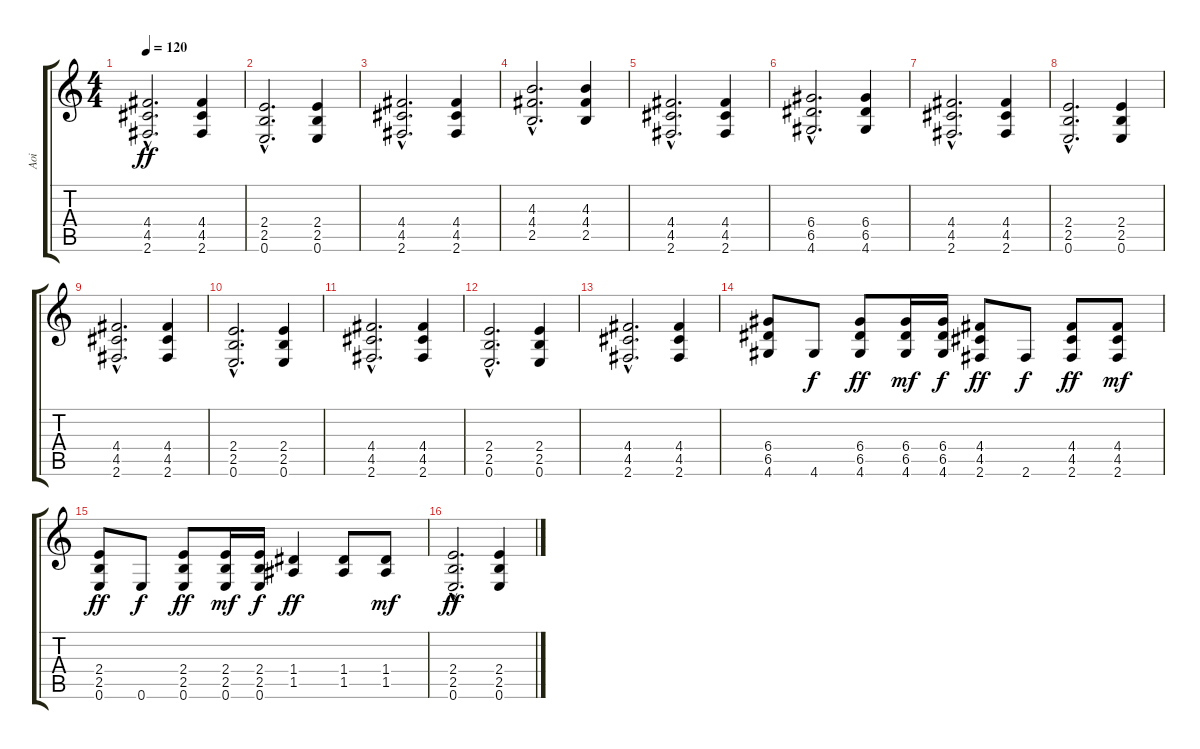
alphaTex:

\track ("Aoi" "Aoi") {instrument electricguitarclean}
\staff {score tabs}
\tuning (E4 B3 G3 D3 A2 E2) {hide}
\ts (4 4)
\tempo 120
\clef g2
\ks c
(4.4{hac} 4.5{hac} 2.6{hac}).2{d dy ff} (4.4 4.5 2.6).4 |
(2.4{hac} 2.5{hac} 0.6{hac}).2{d} (2.4 2.5 0.6).4 |
(4.4{hac} 4.5{hac} 2.6{hac}).2{d} (4.4 4.5 2.6).4 |
(4.3{hac} 4.4{hac} 2.5{hac}).2{d} (4.3 4.4 2.5).4 |
(4.4{hac} 4.5{hac} 2.6{hac}).2{d} (4.4 4.5 2.6).4 |
(6.4{hac} 6.5{hac} 4.6{hac}).2{d} (6.4 6.5 4.6).4 |
(4.4{hac} 4.5{hac} 2.6{hac}).2{d} (4.4 4.5 2.6).4 |
(2.4{hac} 2.5{hac} 0.6{hac}).2{d} (2.4 2.5 0.6).4 |
(4.4{hac} 4.5{hac} 2.6{hac}).2{d} (4.4 4.5 2.6).4 |
(2.4{hac} 2.5{hac} 0.6{hac}).2{d} (2.4 2.5 0.6).4 |
(4.4{hac} 4.5{hac} 2.6{hac}).2{d} (4.4 4.5 2.6).4 |
(2.4{hac} 2.5{hac} 0.6{hac}).2{d} (2.4 2.5 0.6).4 |
(4.4{hac} 4.5{hac} 2.6{hac}).2{d} (4.4 4.5 2.6).4 |
(6.4 6.5 4.6).8 4.6.8{dy f} (6.4 6.5 4.6).8{dy ff} (6.4 6.5 4.6).16{dy mf} (6.4 6.5 4.6).16{dy f} (4.4 4.5 2.6).8{dy ff} 2.6.8{dy f} (4.4 4.5 2.6).8{dy ff} (4.4 4.5 2.6).8{dy mf} |
(2.4 2.5 0.6).8{dy ff} 0.6.8{dy f} (2.4 2.5 0.6).8{dy ff} (2.4 2.5 0.6).16{dy mf} (2.4 2.5 0.6).16{dy f} (1.4 1.5).4{dy ff} (1.4 1.5).8 (1.4 1.5).8{dy mf} |
(2.4{hac} 2.5{hac} 0.6{hac}).2{d dy ff} (2.4 2.5 0.6).4
